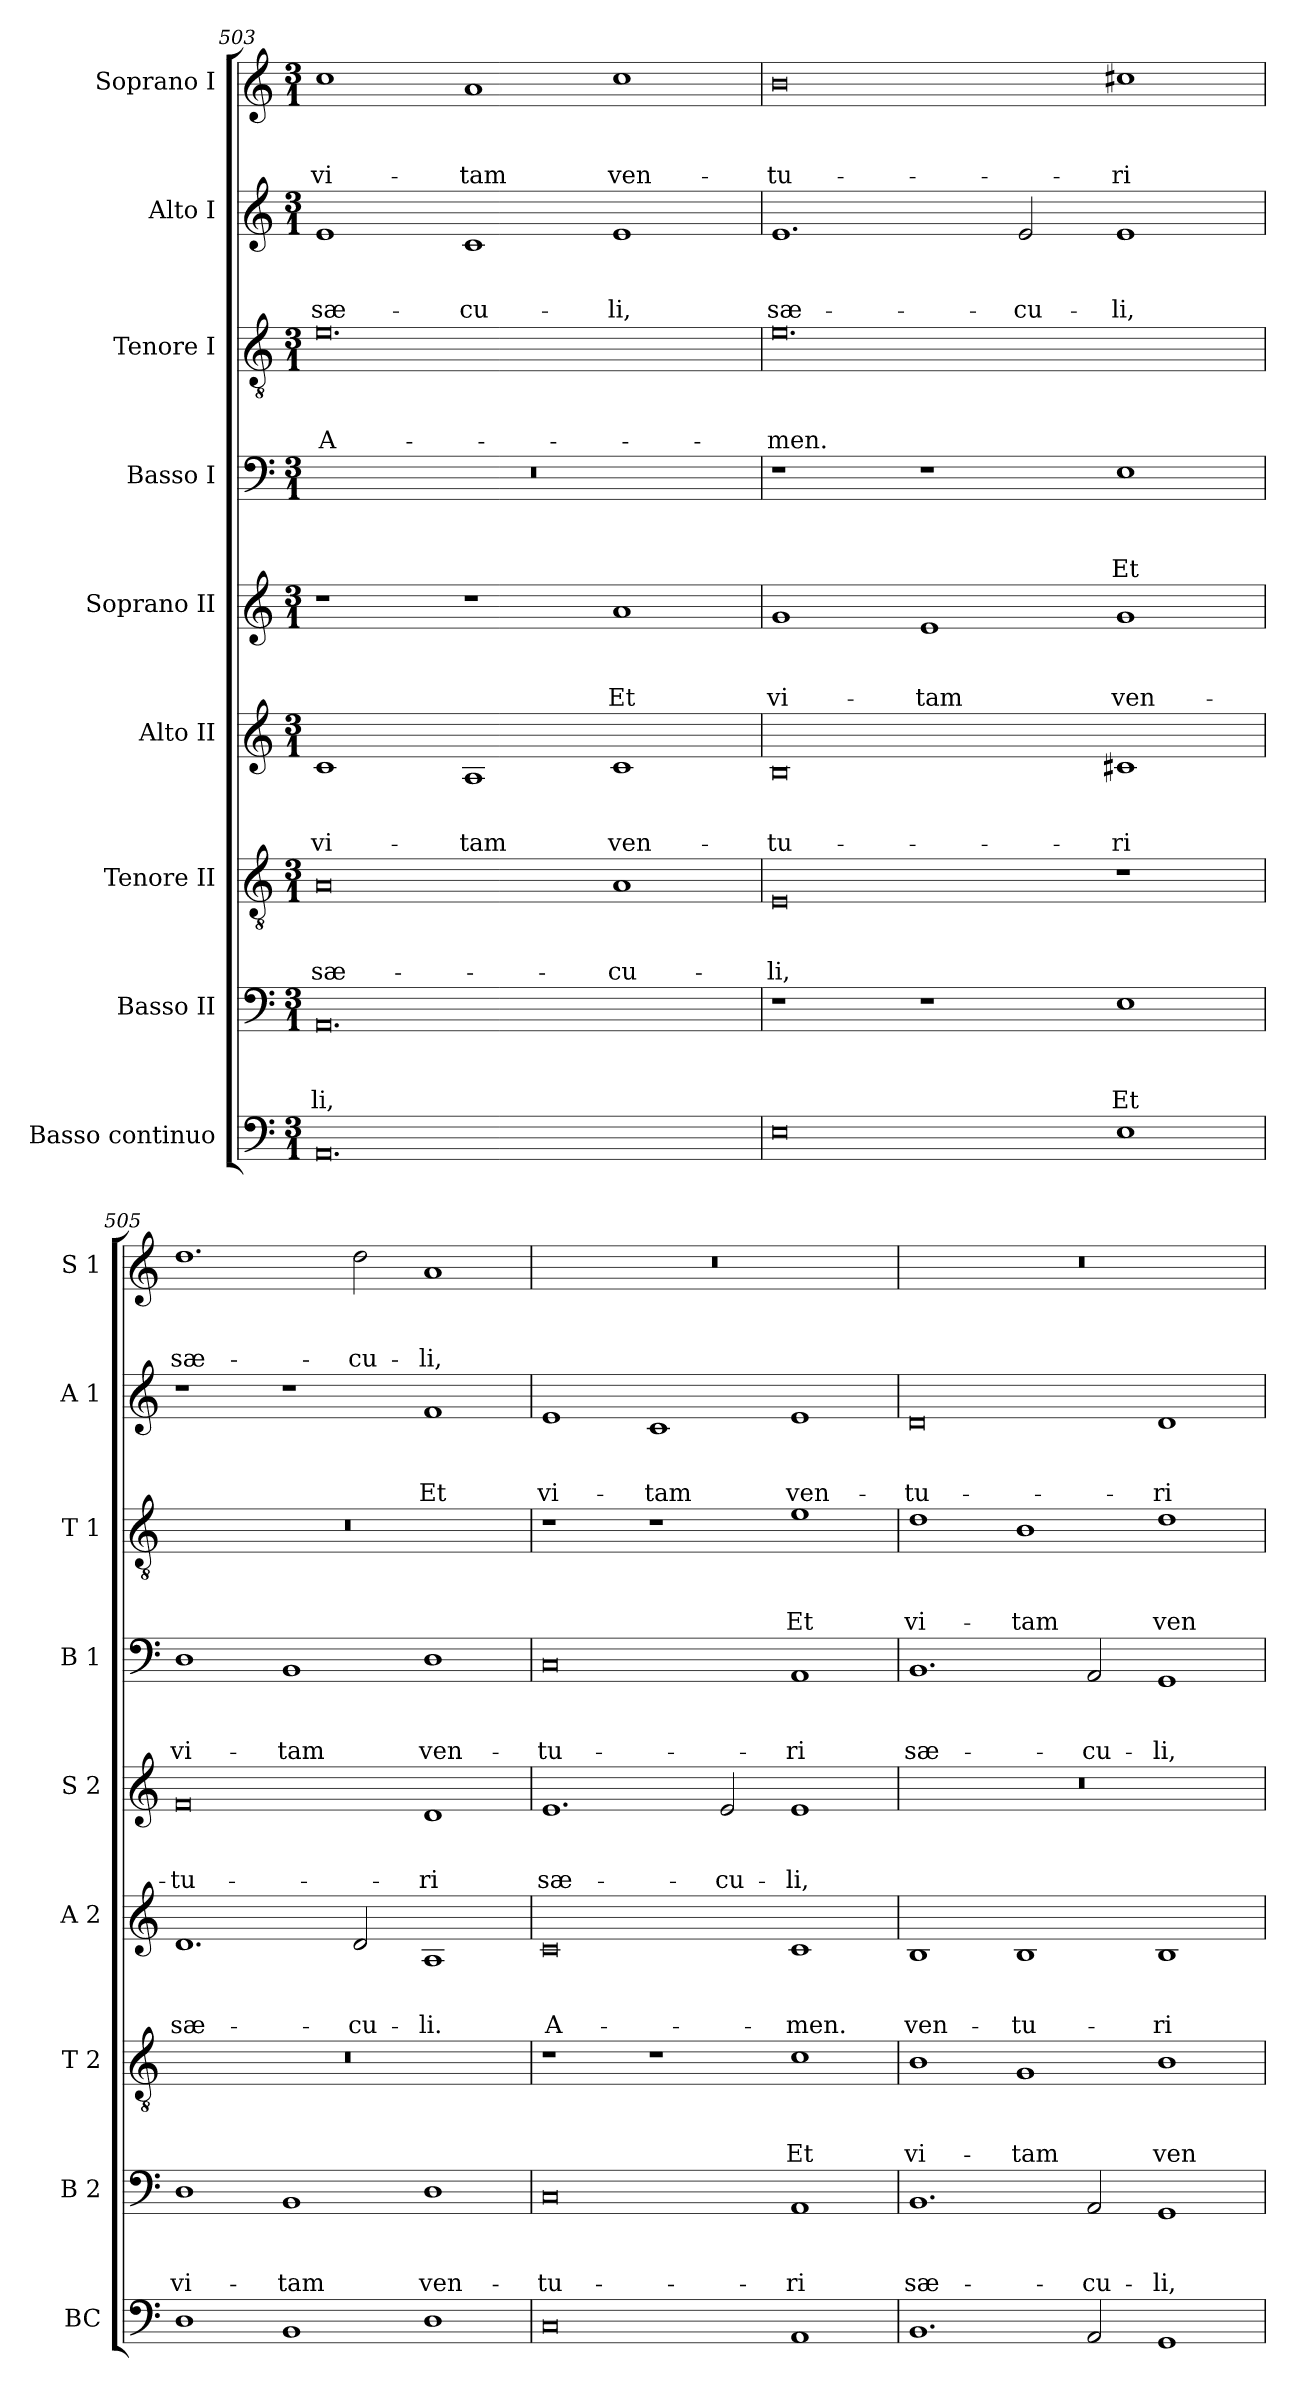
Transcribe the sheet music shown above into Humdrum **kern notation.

**kern	**kern	**text	**text	**text	**kern	**text	**text	**text	**kern	**text	**text	**text	**kern	**text	**text	**text	**kern	**text	**text	**text	**kern	**text	**text	**text	**kern	**text	**text	**text	**kern	**text	**text	**text
*part9	*part8	*part8	*part8	*part8	*part7	*part7	*part7	*part7	*part6	*part6	*part6	*part6	*part5	*part5	*part5	*part5	*part4	*part4	*part4	*part4	*part3	*part3	*part3	*part3	*part2	*part2	*part2	*part2	*part1	*part1	*part1	*part1
*staff9	*staff8	*staff8	*staff8	*staff8	*staff7	*staff7	*staff7	*staff7	*staff6	*staff6	*staff6	*staff6	*staff5	*staff5	*staff5	*staff5	*staff4	*staff4	*staff4	*staff4	*staff3	*staff3	*staff3	*staff3	*staff2	*staff2	*staff2	*staff2	*staff1	*staff1	*staff1	*staff1
*I"Basso continuo	*I"Basso II	*	*	*	*I"Tenore II	*	*	*	*I"Alto II	*	*	*	*I"Soprano II	*	*	*	*I"Basso I	*	*	*	*I"Tenore I	*	*	*	*I"Alto I	*	*	*	*I"Soprano I	*	*	*
*I'BC	*I'B 2	*	*	*	*I'T 2	*	*	*	*I'A 2	*	*	*	*I'S 2	*	*	*	*I'B 1	*	*	*	*I'T 1	*	*	*	*I'A 1	*	*	*	*I'S 1	*	*	*
*clefF4	*clefF4	*	*	*	*clefGv2	*	*	*	*clefG2	*	*	*	*clefG2	*	*	*	*clefF4	*	*	*	*clefGv2	*	*	*	*clefG2	*	*	*	*clefG2	*	*	*
*k[]	*k[]	*	*	*	*k[]	*	*	*	*k[]	*	*	*	*k[]	*	*	*	*k[]	*	*	*	*k[]	*	*	*	*k[]	*	*	*	*k[]	*	*	*
*C:	*C:	*	*	*	*C:	*	*	*	*C:	*	*	*	*C:	*	*	*	*C:	*	*	*	*C:	*	*	*	*C:	*	*	*	*C:	*	*	*
*M3/1	*M3/1	*	*	*	*M3/1	*	*	*	*M3/1	*	*	*	*M3/1	*	*	*	*M3/1	*	*	*	*M3/1	*	*	*	*M3/1	*	*	*	*M3/1	*	*	*
=503	=503	=503	=503	=503	=503	=503	=503	=503	=503	=503	=503	=503	=503	=503	=503	=503	=503	=503	=503	=503	=503	=503	=503	=503	=503	=503	=503	=503	=503	=503	=503	=503
!	!	!	!	!LO:LY:b	!	!	!	!LO:LY:b	!	!	!	!LO:LY:b	!	!	!	!	!	!	!	!	!	!	!	!LO:LY:b	!	!	!	!LO:LY:b	!	!	!	!LO:LY:b
0.AA	0.AA	.	.	-li,	0A	.	.	sæ-	1c	.	.	vi-	1r	.	.	.	0.r	.	.	.	0.e	.	.	A-	1e	.	.	sæ-	1cc	.	.	vi-
!	!	!	!	!	!	!	!	!	!	!	!	!LO:LY:b	!	!	!	!	!	!	!	!	!	!	!	!	!	!	!	!LO:LY:b	!	!	!	!LO:LY:b
.	.	.	.	.	.	.	.	.	1A	.	.	-tam	1r	.	.	.	.	.	.	.	.	.	.	.	1c	.	.	-cu-	1a	.	.	-tam
!	!	!	!	!	!	!	!	!LO:LY:b	!	!	!	!LO:LY:b	!	!	!	!LO:LY:b	!	!	!	!	!	!	!	!	!	!	!	!LO:LY:b	!	!	!	!LO:LY:b
.	.	.	.	.	1A	.	.	-cu-	1c	.	.	ven-	1a	.	.	Et	.	.	.	.	.	.	.	.	1e	.	.	-li,	1cc	.	.	ven-
=504	=504	=504	=504	=504	=504	=504	=504	=504	=504	=504	=504	=504	=504	=504	=504	=504	=504	=504	=504	=504	=504	=504	=504	=504	=504	=504	=504	=504	=504	=504	=504	=504
!	!	!	!	!	!	!	!	!LO:LY:b	!	!	!	!LO:LY:b	!	!	!	!LO:LY:b	!	!	!	!	!	!	!	!LO:LY:b	!	!	!	!LO:LY:b	!	!	!	!LO:LY:b
0E	1r	.	.	.	0E	.	.	-li,	0B	.	.	-tu-	1g	.	.	vi-	1r	.	.	.	0.e	.	.	-men.	1.e	.	.	sæ-	0b	.	.	-tu-
!	!	!	!	!	!	!	!	!	!	!	!	!	!	!	!	!LO:LY:b	!	!	!	!	!	!	!	!	!	!	!	!	!	!	!	!
.	1r	.	.	.	.	.	.	.	.	.	.	.	1e	.	.	-tam	1r	.	.	.	.	.	.	.	.	.	.	.	.	.	.	.
!	!	!	!	!	!	!	!	!	!	!	!	!	!	!	!	!	!	!	!	!	!	!	!	!	!	!	!	!LO:LY:b	!	!	!	!
.	.	.	.	.	.	.	.	.	.	.	.	.	.	.	.	.	.	.	.	.	.	.	.	.	2e/	.	.	-cu-	.	.	.	.
!	!	!	!	!LO:LY:b	!	!	!	!	!	!	!	!LO:LY:b	!	!	!	!LO:LY:b	!	!	!	!LO:LY:b	!	!	!	!	!	!	!	!LO:LY:b	!	!	!	!LO:LY:b
1E	1E	.	.	Et	1r	.	.	.	1c#X	.	.	-ri	1g	.	.	ven-	1E	.	.	Et	.	.	.	.	1e	.	.	-li,	1cc#X	.	.	-ri
=505	=505	=505	=505	=505	=505	=505	=505	=505	=505	=505	=505	=505	=505	=505	=505	=505	=505	=505	=505	=505	=505	=505	=505	=505	=505	=505	=505	=505	=505	=505	=505	=505
!	!	!	!	!LO:LY:b	!	!	!	!	!	!	!	!LO:LY:b	!	!	!	!LO:LY:b	!	!	!	!LO:LY:b	!	!	!	!	!	!	!	!	!	!	!	!LO:LY:b
1D	1D	.	.	vi-	0.r	.	.	.	1.d	.	.	sæ-	0f	.	.	-tu-	1D	.	.	vi-	0.r	.	.	.	1r	.	.	.	1.dd	.	.	sæ-
!	!	!	!	!LO:LY:b	!	!	!	!	!	!	!	!	!	!	!	!	!	!	!	!LO:LY:b	!	!	!	!	!	!	!	!	!	!	!	!
1BB	1BB	.	.	-tam	.	.	.	.	.	.	.	.	.	.	.	.	1BB	.	.	-tam	.	.	.	.	1r	.	.	.	.	.	.	.
!	!	!	!	!	!	!	!	!	!	!	!	!LO:LY:b	!	!	!	!	!	!	!	!	!	!	!	!	!	!	!	!	!	!	!	!LO:LY:b
.	.	.	.	.	.	.	.	.	2d/	.	.	-cu-	.	.	.	.	.	.	.	.	.	.	.	.	.	.	.	.	2dd\	.	.	-cu-
!	!	!	!	!LO:LY:b	!	!	!	!	!	!	!	!LO:LY:b	!	!	!	!LO:LY:b	!	!	!	!LO:LY:b	!	!	!	!	!	!	!	!LO:LY:b	!	!	!	!LO:LY:b
1D	1D	.	.	ven-	.	.	.	.	1A	.	.	-li.	1d	.	.	-ri	1D	.	.	ven-	.	.	.	.	1f	.	.	Et	1a	.	.	-li,
=506	=506	=506	=506	=506	=506	=506	=506	=506	=506	=506	=506	=506	=506	=506	=506	=506	=506	=506	=506	=506	=506	=506	=506	=506	=506	=506	=506	=506	=506	=506	=506	=506
!	!	!	!	!LO:LY:b	!	!	!	!	!	!	!	!LO:LY:b	!	!	!	!LO:LY:b	!	!	!	!LO:LY:b	!	!	!	!	!	!	!	!LO:LY:b	!	!	!	!
0C	0C	.	.	-tu-	1r	.	.	.	0c	.	.	A-	1.e	.	.	sæ-	0C	.	.	-tu-	1r	.	.	.	1e	.	.	vi-	0.r	.	.	.
!	!	!	!	!	!	!	!	!	!	!	!	!	!	!	!	!	!	!	!	!	!	!	!	!	!	!	!	!LO:LY:b	!	!	!	!
.	.	.	.	.	1r	.	.	.	.	.	.	.	.	.	.	.	.	.	.	.	1r	.	.	.	1c	.	.	-tam	.	.	.	.
!	!	!	!	!	!	!	!	!	!	!	!	!	!	!	!	!LO:LY:b	!	!	!	!	!	!	!	!	!	!	!	!	!	!	!	!
.	.	.	.	.	.	.	.	.	.	.	.	.	2e/	.	.	-cu-	.	.	.	.	.	.	.	.	.	.	.	.	.	.	.	.
!	!	!	!	!LO:LY:b	!	!	!	!LO:LY:b	!	!	!	!LO:LY:b	!	!	!	!LO:LY:b	!	!	!	!LO:LY:b	!	!	!	!LO:LY:b	!	!	!	!LO:LY:b	!	!	!	!
1AA	1AA	.	.	-ri	1c	.	.	Et	1c	.	.	-men.	1e	.	.	-li,	1AA	.	.	-ri	1e	.	.	Et	1e	.	.	ven-	.	.	.	.
=507	=507	=507	=507	=507	=507	=507	=507	=507	=507	=507	=507	=507	=507	=507	=507	=507	=507	=507	=507	=507	=507	=507	=507	=507	=507	=507	=507	=507	=507	=507	=507	=507
!	!	!	!	!LO:LY:b	!	!	!	!LO:LY:b	!	!	!	!LO:LY:b	!	!	!	!	!	!	!	!LO:LY:b	!	!	!	!LO:LY:b	!	!	!	!LO:LY:b	!	!	!	!
1.BB	1.BB	.	.	sæ-	1B	.	.	vi-	1B	.	.	ven-	0.r	.	.	.	1.BB	.	.	sæ-	1d	.	.	vi-	0d	.	.	-tu-	0.r	.	.	.
!	!	!	!	!	!	!	!	!LO:LY:b	!	!	!	!LO:LY:b	!	!	!	!	!	!	!	!	!	!	!	!LO:LY:b	!	!	!	!	!	!	!	!
.	.	.	.	.	1G	.	.	-tam	1B	.	.	-tu-	.	.	.	.	.	.	.	.	1B	.	.	-tam	.	.	.	.	.	.	.	.
!	!	!	!	!LO:LY:b	!	!	!	!	!	!	!	!	!	!	!	!	!	!	!	!LO:LY:b	!	!	!	!	!	!	!	!	!	!	!	!
2AA/	2AA/	.	.	-cu-	.	.	.	.	.	.	.	.	.	.	.	.	2AA/	.	.	-cu-	.	.	.	.	.	.	.	.	.	.	.	.
!	!	!	!	!LO:LY:b	!	!	!	!LO:LY:b	!	!	!	!LO:LY:b	!	!	!	!	!	!	!	!LO:LY:b	!	!	!	!LO:LY:b	!	!	!	!LO:LY:b	!	!	!	!
1GG	1GG	.	.	-li,	1B	.	.	ven-	1B	.	.	-ri	.	.	.	.	1GG	.	.	-li,	1d	.	.	ven-	1d	.	.	-ri	.	.	.	.
=	=	=	=	=	=	=	=	=	=	=	=	=	=	=	=	=	=	=	=	=	=	=	=	=	=	=	=	=	=	=	=	=
*-	*-	*-	*-	*-	*-	*-	*-	*-	*-	*-	*-	*-	*-	*-	*-	*-	*-	*-	*-	*-	*-	*-	*-	*-	*-	*-	*-	*-	*-	*-	*-	*-
